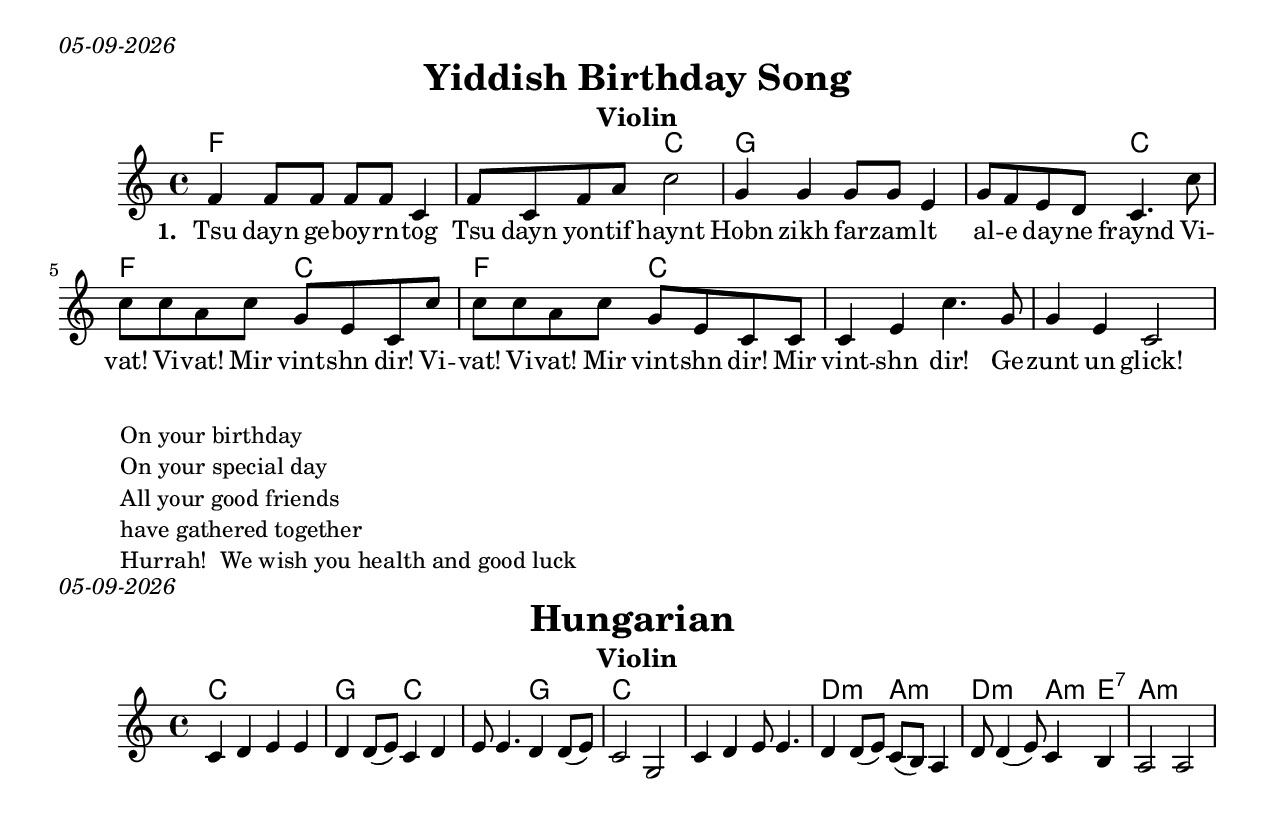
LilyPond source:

\version "2.18.0"
\paper {
  print-all-headers = ##t
  #(set-paper-size "letter")
  #(set-paper-size "letter")
}

\version "2.18.0"
\include "english.ly"
\paper{
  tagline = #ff
  print-all-headers = ##t
  #(set-paper-size "letter")
}
date = #(strftime "%d-%m-%Y" (localtime (current-time)))

\markup{ \italic{ \date }  }

%\markup{ Got something to say? }

global = {
  \clef treble
  \key c \major
  \time 4/4
  \set Score.markFormatter = #format-mark-box-alphabet
}

%#################################### Melody ########################
%melody =  \transpose c d \relative c' {  %transpose for clarinet
melody = \relative c' {
  \global
   f4 f8 f f f c4
   f8 c f a c2
   g4 g g8 g e4|
   g8 f e d c4. c'8

   c8 c a c g e c c'
   c8 c a c g e c c
   c4 e c'4. g8
   g4 e c2
  }

%################################# Lyrics #####################
\addlyrics{ \set stanza = #"1. "
Tsu dayn ge -- boy -- rn -- tog
Tsu dayn yon -- tif haynt
Hobn zikh far -- zam -- lt al -- e day -- ne fraynd
Vi -- vat! Vi -- vat! Mir vint -- shn dir!
Vi -- vat! Vi -- vat! Mir vint -- shn dir!
Mir vint -- shn dir!
Ge -- zunt un glick!
}
%################################# Chords #######################
harmonies = \chordmode {
 f2*3 c2
 g2*3 c2
  f2 c2
  f2 c2 *5

}

\score {
  <<
    \new ChordNames {
      \set chordChanges = ##f
      \harmonies
    }
    \new Staff   \melody
  >>
  \header{
    title= "Yiddish Birthday Song"
    subtitle=""
    composer= ""
    instrument = "Violin"
    arranger= ""
  }
  \midi{\tempo 4 = 120}
  \layout{indent = 1.0\cm}
}

% more verses:
\markup{}
\markup {
  \fill-line {
    \hspace #0.1 % distance from left margin
    \column {
      \line {
	\column {
	  ""
"On your birthday"
"On your special day"
"All your good friends"
"have gathered together"
"Hurrah!  We wish you health and good luck"
	}
      }
      \hspace #0.2 % vertical distance between verses
      \line {
	\column {
	 ""
	}
      }
    }
    \hspace #0.1  % horiz. distance between columns
    \column {
      \line {
	\column {
	  ""
	}
      }
      \hspace #0.2 % distance between verses
      \line {
	\column {
	 ""
	}
      }
    }
    \hspace #0.1 % distance to right margin
  }
}

%}

\version "2.18.0"
\include "english.ly"
\paper{
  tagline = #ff
  print-all-headers = ##t
  #(set-paper-size "letter")
}
date = #(strftime "%d-%m-%Y" (localtime (current-time)))

\markup{ \italic{ \date }  }

%\markup{ Got something to say? }

global = {
  \clef treble
  \key g\major
  \time 4/4
  \set Score.markFormatter = #format-mark-box-alphabet
}

%#################################### Melody ########################
%melody =  \transpose c d \relative c' {  %transpose for clarinet
melody = \relative c'' {
  \global
  %\partial 16*3 a16 d f   %lead in notes

  g4 a b b
  a4 a8(b)g4 a
  b8 b4. a4 a8(b)|
  g2 d

  g4 a b8 b4.
  a4 a8(b) g(fs) e4
  a8 a4(b8)g4 fs
  e2 e2
}
%################################# Lyrics #####################
%\addlyrics{ \set stanza = #"1. " }
%################################# Chords #######################
harmonies = \chordmode {
 c1
 g2 c2 *2
 g2
 % C,d,a,d,a,E7,a.
 c1 *2
 d2:m a2:m
 d2:m a4:m e4:7
 a2:m
}

\score {

  <<
    \new ChordNames {
      \set chordChanges = ##f
      \harmonies
    }
    \new Staff  \transpose g c \melody
  >>
  \header{
    title= "Hungarian "
    subtitle=""
    composer= ""
    instrument = "Violin"
    arranger= ""
  }
  \midi{\tempo 4 = 120}
  \layout{indent = 1.0\cm}
}
%{
% more verses:
\markup{}
\markup {
  \fill-line {
    \hspace #0.1 % distance from left margin
    \column {
      \line { "1."
	\column {
	  ""
	}
      }
      \hspace #0.2 % vertical distance between verses
      \line { "2."
	\column {
	 ""
	}
      }
    }
    \hspace #0.1  % horiz. distance between columns
    \column {
      \line { "3."
	\column {
	  ""
	}
      }
      \hspace #0.2 % distance between verses
      \line { "4."
	\column {
	 ""
	}
      }
    }
    \hspace #0.1 % distance to right margin
  }
}

%}


